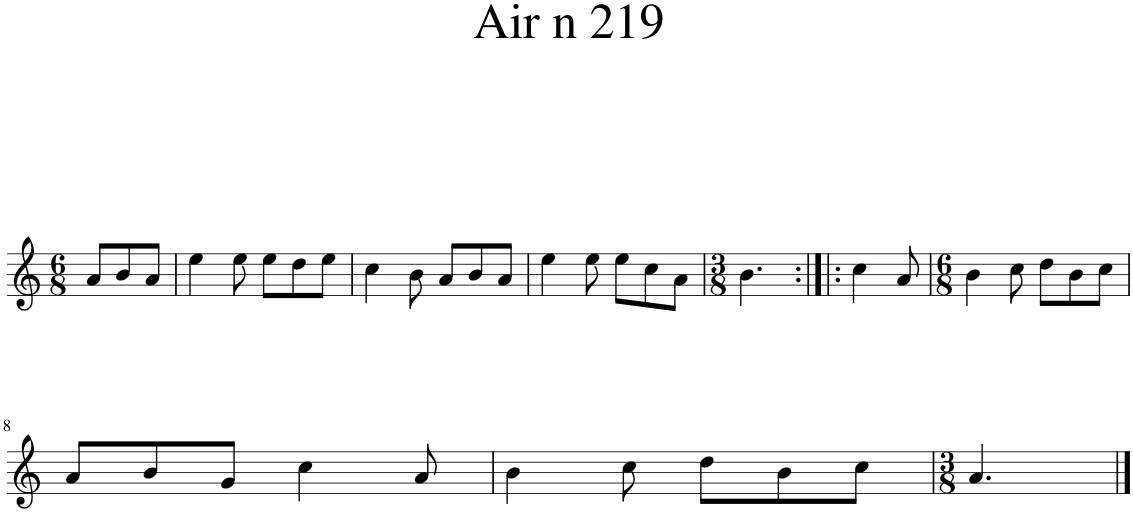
**kern
*part1
*staff1
*I"Piano
*I'Pno.
*clefG2
*k[]
*M6/8
=1
8a/L
8b/
8a/J
=2
4ee\
8ee\
8ee\L
8dd\
8ee\J
=3
4cc\
8b\
8a/L
8b/
8a/J
=4
4ee\
8ee\
8ee\L
8cc\
8a\J
=5
*M3/8
4.b\
=6:|!|:
4cc\
8a/
=7
*M6/8
4b\
8cc\
8dd\L
8b\
8cc\J
!!LO:LB:g=z
=8
8a/L
8b/
8g/J
4cc\
8a/
=9
4b\
8cc\
8dd\L
8b\
8cc\J
=10
*M3/8
4.a/
==
*-
